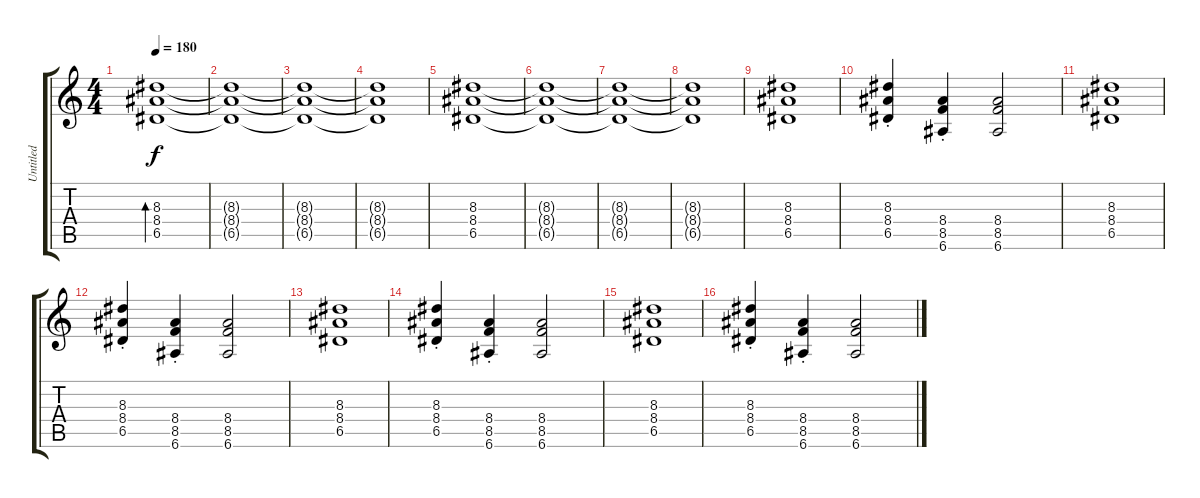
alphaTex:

\track ("Untitled" "Untitled") {instrument distortionguitar}
\staff {score tabs}
\tuning (E4 B3 G3 D3 A2 E2) {hide}
\ts (4 4)
\tempo 180
\clef g2
\ks c
(8.3 8.4 6.5).1{bd 30 dy f instrument distortionguitar} |
(8.3{t} 8.4{t} 6.5{t}).1 |
(8.3{t} 8.4{t} 6.5{t}).1 |
(8.3{t} 8.4{t} 6.5{t}).1 |
(8.3 8.4 6.5).1 |
(8.3{t} 8.4{t} 6.5{t}).1 |
(8.3{t} 8.4{t} 6.5{t}).1 |
(8.3{t} 8.4{t} 6.5{t}).1 |
(8.3 8.4 6.5).1 |
(8.3{st} 8.4{st} 6.5{st}).4 (8.4{st} 8.5{st} 6.6{st}).4 (8.4 8.5 6.6).2 |
(8.3 8.4 6.5).1 |
(8.3{st} 8.4{st} 6.5{st}).4 (8.4{st} 8.5{st} 6.6{st}).4 (8.4 8.5 6.6).2 |
(8.3 8.4 6.5).1 |
(8.3{st} 8.4{st} 6.5{st}).4 (8.4{st} 8.5{st} 6.6{st}).4 (8.4 8.5 6.6).2 |
(8.3 8.4 6.5).1 |
(8.3{st} 8.4{st} 6.5{st}).4 (8.4{st} 8.5{st} 6.6{st}).4 (8.4 8.5 6.6).2
